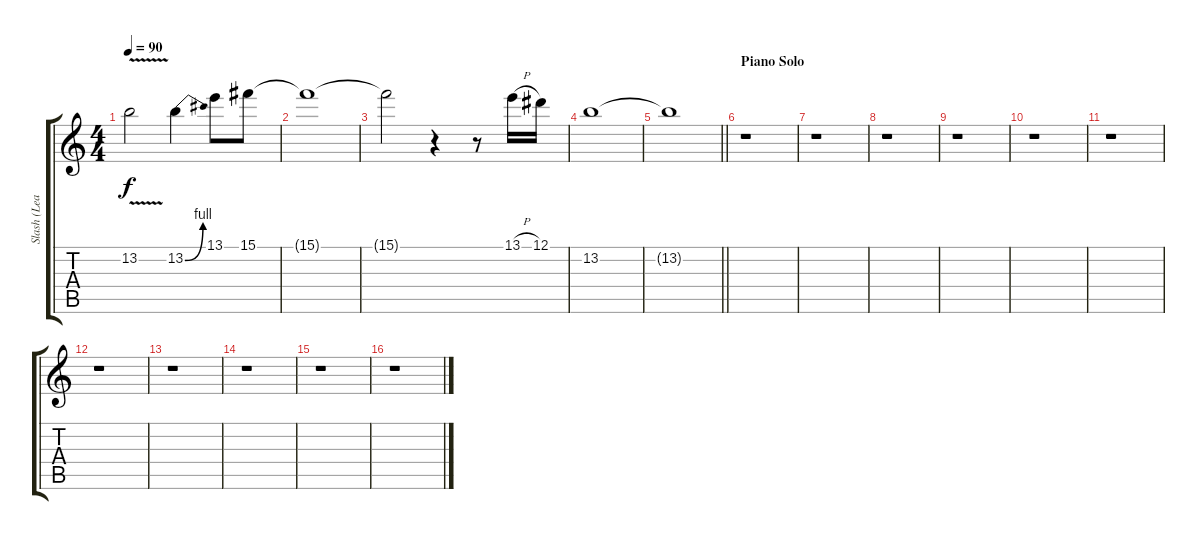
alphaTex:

\track ("Slash (Lead Guitar)" "Slash (Lea") {instrument overdrivenguitar}
\staff {score tabs}
\tuning (Eb4 Bb3 Gb3 Db3 Ab2 Eb2) {hide}
\ts (4 4)
\tempo 90
\clef g2
\ks c
13.2{v t}.2{dy f} 13.2{be (bend 0 0 60 4)}.4 13.1.8 15.1.8 |
15.1{t}.1 |
15.1{t}.2 r.4 r.8 13.1{h}.16 12.1.16 |
13.2.1 |
\barLineRight lightlight
13.2{t}.1 |
\section ("" "Piano Solo")
r.1 |
r.1 |
r.1 |
r.1 |
r.1 |
r.1 |
r.1 |
r.1 |
r.1 |
r.1 |
r.1
